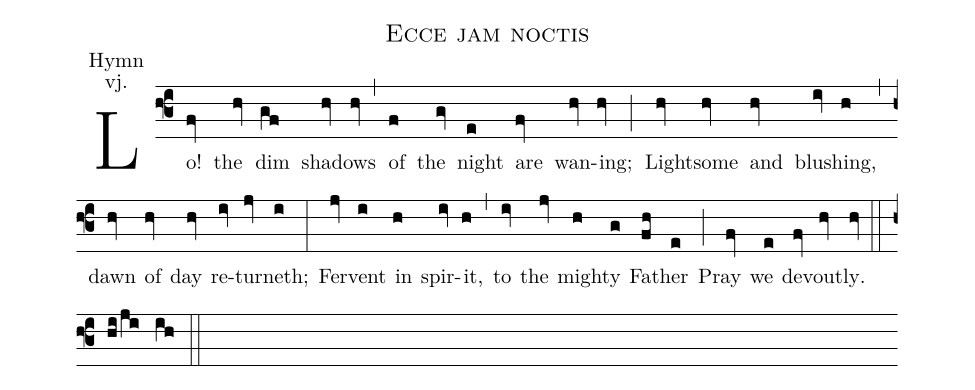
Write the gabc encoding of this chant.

name: Ecce jam noctis;
annotation: Hymn;
annotation: vj.;
mode: 6;
office-part: hymnus;
%%
(f3)Lo!(fv) the(hv) dim(gf) shad(hv)ows(hv) (,) of(f) the(gv) night(e) are(fv) wan(hv)ing;(hv) (;)
Light(hv)some(hv) and(hv) blush(iv)ing,(h) (,) dawn(hv) of(hv) day(hv) re(iv)turn(jv)eth;(i) (:)
Fer(jv)vent(i) in(h) spir(iv)it,(h) (,) to(iv) the(jv) might(h)y(g) Fa(fh)ther(e) (;)
Pray(fv) we(e) de(fv)vout(hv)ly.(hv) (::) (hi!/ji) (ih) (::)
